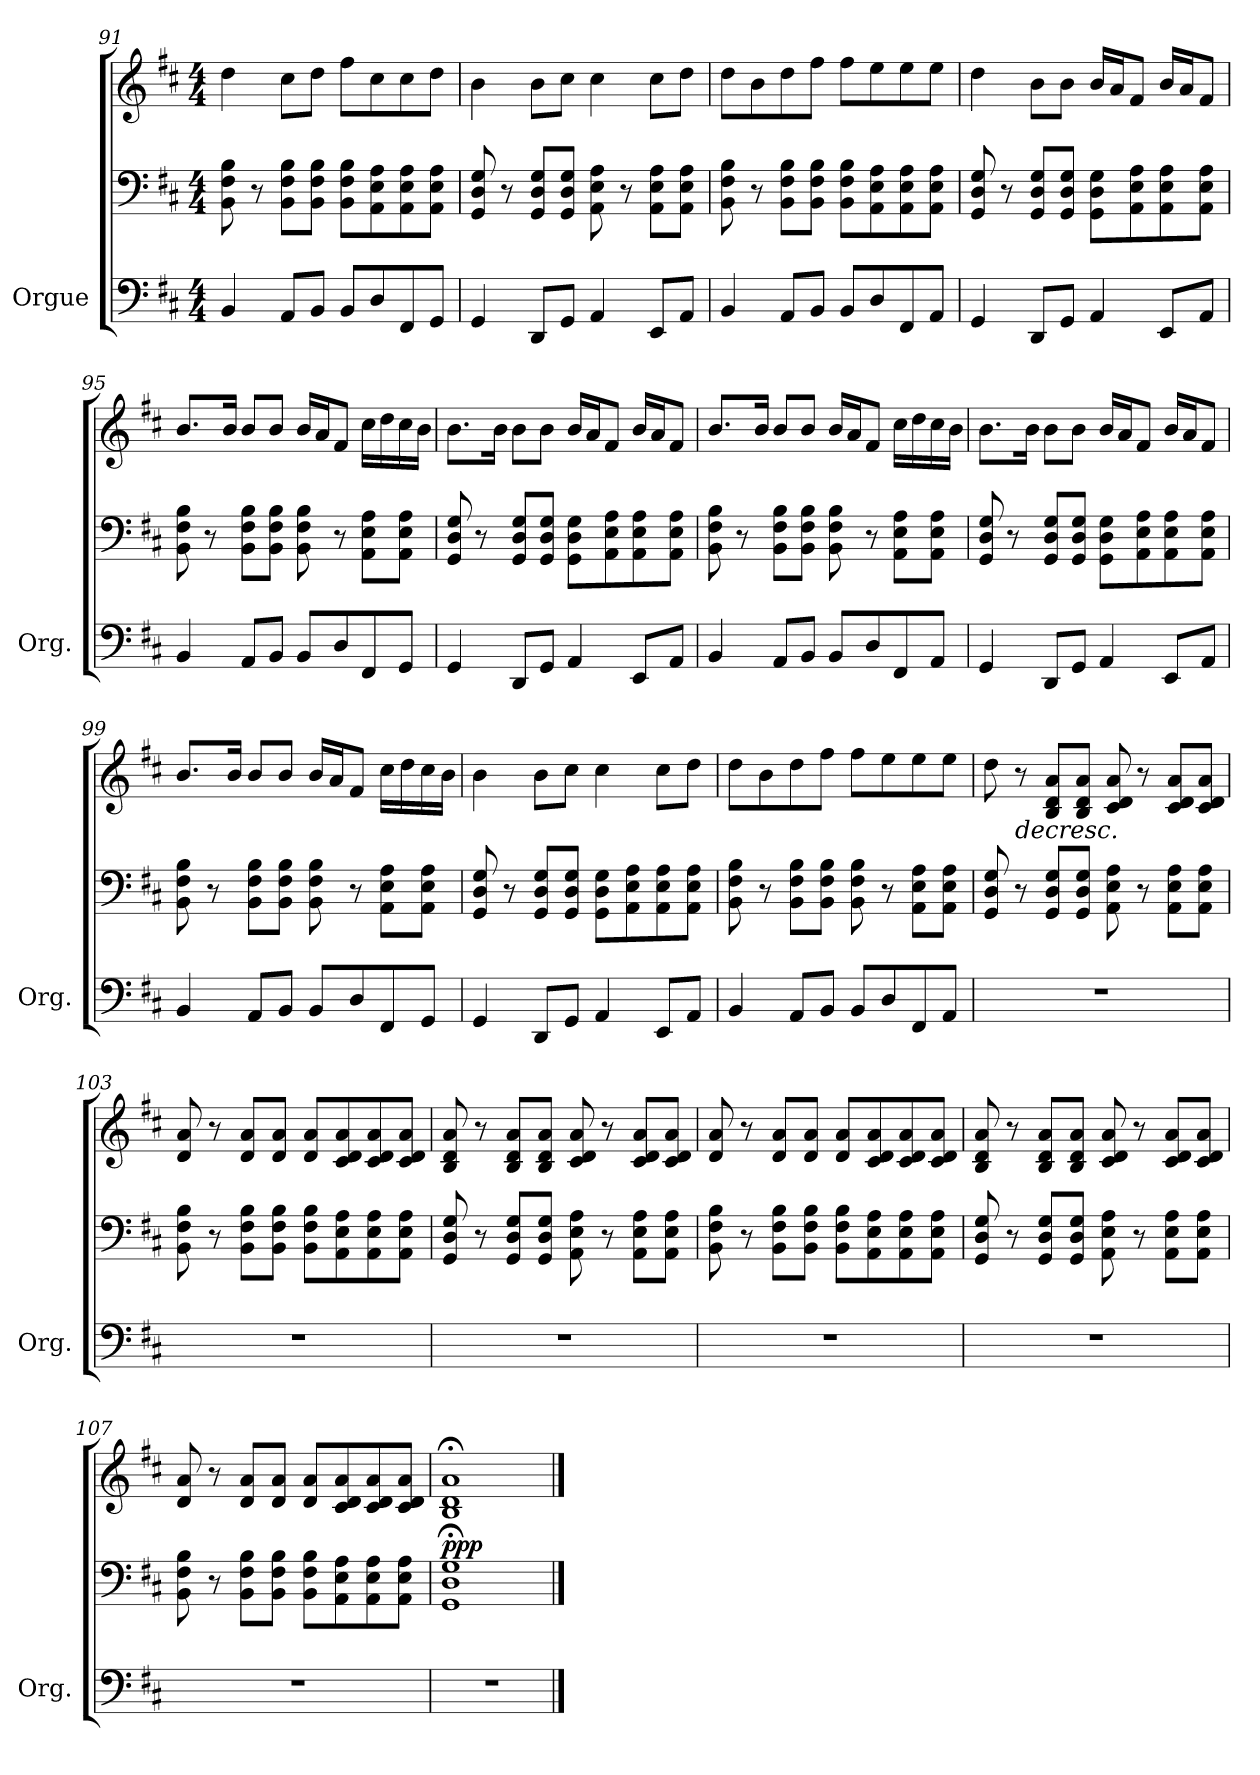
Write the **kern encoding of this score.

**kern	**kern	**kern	**dynam
*part1	*part1	*part1	*part1
*staff3	*staff2	*staff1	*staff1/2/3
*I"Orgue	*	*	*
*I'Org.	*	*	*
*clefF4	*clefF4	*clefG2	*
*k[f#c#]	*k[f#c#]	*k[f#c#]	*
*M4/4	*M4/4	*M4/4	*
=91	=91	=91	=91
4BB/	8BB\ 8F#\ 8B\	4dd\	.
.	8r	.	.
8AA/L	8BB\ 8F#\ 8B\L	8cc#\L	.
8BB/J	8BB\ 8F#\ 8B\J	8dd\J	.
8BB/L	8BB\ 8F#\ 8B\L	8ff#\L	.
8D/	8AA\ 8E\ 8A\	8cc#\	.
8FF#/	8AA\ 8E\ 8A\	8cc#\	.
8GG/J	8AA\ 8E\ 8A\J	8dd\J	.
=92	=92	=92	=92
4GG/	8GG/ 8D/ 8G/	4b\	.
.	8r	.	.
8DD/L	8GG/ 8D/ 8G/L	8b\L	.
8GG/J	8GG/ 8D/ 8G/J	8cc#\J	.
4AA/	8AA\ 8E\ 8A\	4cc#\	.
.	8r	.	.
8EE/L	8AA\ 8E\ 8A\L	8cc#\L	.
8AA/J	8AA\ 8E\ 8A\J	8dd\J	.
=93	=93	=93	=93
4BB/	8BB\ 8F#\ 8B\	8dd\L	.
.	8r	8b\	.
8AA/L	8BB\ 8F#\ 8B\L	8dd\	.
8BB/J	8BB\ 8F#\ 8B\J	8ff#\J	.
8BB/L	8BB\ 8F#\ 8B\L	8ff#\L	.
8D/	8AA\ 8E\ 8A\	8ee\	.
8FF#/	8AA\ 8E\ 8A\	8ee\	.
8AA/J	8AA\ 8E\ 8A\J	8ee\J	.
!!LO:LB:g=z
=94	=94	=94	=94
4GG/	8GG/ 8D/ 8G/	4dd\	.
.	8r	.	.
8DD/L	8GG/ 8D/ 8G/L	8b\L	.
8GG/J	8GG/ 8D/ 8G/J	8b\J	.
4AA/	8GG\ 8D\ 8G\L	16b/LL	.
.	.	16a/J	.
.	8AA\ 8E\ 8A\	8f#/J	.
8EE/L	8AA\ 8E\ 8A\	16b/LL	.
.	.	16a/J	.
8AA/J	8AA\ 8E\ 8A\J	8f#/J	.
=95	=95	=95	=95
4BB/	8BB\ 8F#\ 8B\	8.b/L	.
.	8r	.	.
.	.	16b/Jk	.
8AA/L	8BB\ 8F#\ 8B\L	8b/L	.
8BB/J	8BB\ 8F#\ 8B\J	8b/J	.
8BB/L	8BB\ 8F#\ 8B\	16b/LL	.
.	.	16a/J	.
8D/	8r	8f#/J	.
8FF#/	8AA\ 8E\ 8A\L	16cc#\LL	.
.	.	16dd\	.
8GG/J	8AA\ 8E\ 8A\J	16cc#\	.
.	.	16b\JJ	.
=96	=96	=96	=96
4GG/	8GG/ 8D/ 8G/	8.b\L	.
.	8r	.	.
.	.	16b\Jk	.
8DD/L	8GG/ 8D/ 8G/L	8b\L	.
8GG/J	8GG/ 8D/ 8G/J	8b\J	.
4AA/	8GG\ 8D\ 8G\L	16b/LL	.
.	.	16a/J	.
.	8AA\ 8E\ 8A\	8f#/J	.
8EE/L	8AA\ 8E\ 8A\	16b/LL	.
.	.	16a/J	.
8AA/J	8AA\ 8E\ 8A\J	8f#/J	.
!!LO:LB:g=z
=97	=97	=97	=97
4BB/	8BB\ 8F#\ 8B\	8.b/L	.
.	8r	.	.
.	.	16b/Jk	.
8AA/L	8BB\ 8F#\ 8B\L	8b/L	.
8BB/J	8BB\ 8F#\ 8B\J	8b/J	.
8BB/L	8BB\ 8F#\ 8B\	16b/LL	.
.	.	16a/J	.
8D/	8r	8f#/J	.
8FF#/	8AA\ 8E\ 8A\L	16cc#\LL	.
.	.	16dd\	.
8AA/J	8AA\ 8E\ 8A\J	16cc#\	.
.	.	16b\JJ	.
=98	=98	=98	=98
4GG/	8GG/ 8D/ 8G/	8.b\L	.
.	8r	.	.
.	.	16b\Jk	.
8DD/L	8GG/ 8D/ 8G/L	8b\L	.
8GG/J	8GG/ 8D/ 8G/J	8b\J	.
4AA/	8GG\ 8D\ 8G\L	16b/LL	.
.	.	16a/J	.
.	8AA\ 8E\ 8A\	8f#/J	.
8EE/L	8AA\ 8E\ 8A\	16b/LL	.
.	.	16a/J	.
8AA/J	8AA\ 8E\ 8A\J	8f#/J	.
=99	=99	=99	=99
4BB/	8BB\ 8F#\ 8B\	8.b/L	.
.	8r	.	.
.	.	16b/Jk	.
8AA/L	8BB\ 8F#\ 8B\L	8b/L	.
8BB/J	8BB\ 8F#\ 8B\J	8b/J	.
8BB/L	8BB\ 8F#\ 8B\	16b/LL	.
.	.	16a/J	.
8D/	8r	8f#/J	.
8FF#/	8AA\ 8E\ 8A\L	16cc#\LL	.
.	.	16dd\	.
8GG/J	8AA\ 8E\ 8A\J	16cc#\	.
.	.	16b\JJ	.
=100	=100	=100	=100
4GG/	8GG/ 8D/ 8G/	4b\	.
.	8r	.	.
8DD/L	8GG/ 8D/ 8G/L	8b\L	.
8GG/J	8GG/ 8D/ 8G/J	8cc#\J	.
4AA/	8GG\ 8D\ 8G\L	4cc#\	.
.	8AA\ 8E\ 8A\	.	.
8EE/L	8AA\ 8E\ 8A\	8cc#\L	.
8AA/J	8AA\ 8E\ 8A\J	8dd\J	.
!!LO:LB:g=z
=101	=101	=101	=101
4BB/	8BB\ 8F#\ 8B\	8dd\L	.
.	8r	8b\	.
8AA/L	8BB\ 8F#\ 8B\L	8dd\	.
8BB/J	8BB\ 8F#\ 8B\J	8ff#\J	.
8BB/L	8BB\ 8F#\ 8B\	8ff#\L	.
8D/	8r	8ee\	.
8FF#/	8AA\ 8E\ 8A\L	8ee\	.
8AA/J	8AA\ 8E\ 8A\J	8ee\J	.
=102	=102	=102	=102
1r	8GG/ 8D/ 8G/	8dd\	.
!	!	!	!LO:HP:b
.	8r	8r	>
.	8GG/ 8D/ 8G/L	8B/ 8d/ 8a/L	.
.	8GG/ 8D/ 8G/J	8B/ 8d/ 8a/J	.
.	8AA\ 8E\ 8A\	8c#/ 8d/ 8a/	.
.	8r	8r	.
.	8AA\ 8E\ 8A\L	8c#/ 8d/ 8a/L	.
.	8AA\ 8E\ 8A\J	8c#/ 8d/ 8a/J	.
=103	=103	=103	=103
1r	8BB\ 8F#\ 8B\	8d/ 8a/	.
.	8r	8r	.
.	8BB\ 8F#\ 8B\L	8d/ 8a/L	.
.	8BB\ 8F#\ 8B\J	8d/ 8a/J	.
.	8BB\ 8F#\ 8B\L	8d/ 8a/L	.
.	8AA\ 8E\ 8A\	8c#/ 8d/ 8a/	.
.	8AA\ 8E\ 8A\	8c#/ 8d/ 8a/	.
.	8AA\ 8E\ 8A\J	8c#/ 8d/ 8a/J	.
!!LO:PB:g=z
=104	=104	=104	=104
1r	8GG/ 8D/ 8G/	8B/ 8d/ 8a/	.
.	8r	8r	.
.	8GG/ 8D/ 8G/L	8B/ 8d/ 8a/L	.
.	8GG/ 8D/ 8G/J	8B/ 8d/ 8a/J	.
.	8AA\ 8E\ 8A\	8c#/ 8d/ 8a/	.
.	8r	8r	.
.	8AA\ 8E\ 8A\L	8c#/ 8d/ 8a/L	.
.	8AA\ 8E\ 8A\J	8c#/ 8d/ 8a/J	.
=105	=105	=105	=105
1r	8BB\ 8F#\ 8B\	8d/ 8a/	.
.	8r	8r	.
.	8BB\ 8F#\ 8B\L	8d/ 8a/L	.
.	8BB\ 8F#\ 8B\J	8d/ 8a/J	.
.	8BB\ 8F#\ 8B\L	8d/ 8a/L	.
.	8AA\ 8E\ 8A\	8c#/ 8d/ 8a/	.
.	8AA\ 8E\ 8A\	8c#/ 8d/ 8a/	.
.	8AA\ 8E\ 8A\J	8c#/ 8d/ 8a/J	.
=106	=106	=106	=106
1r	8GG/ 8D/ 8G/	8B/ 8d/ 8a/	.
.	8r	8r	.
.	8GG/ 8D/ 8G/L	8B/ 8d/ 8a/L	.
.	8GG/ 8D/ 8G/J	8B/ 8d/ 8a/J	.
.	8AA\ 8E\ 8A\	8c#/ 8d/ 8a/	.
.	8r	8r	.
.	8AA\ 8E\ 8A\L	8c#/ 8d/ 8a/L	.
.	8AA\ 8E\ 8A\J	8c#/ 8d/ 8a/J	.
!!LO:LB:g=z
=107	=107	=107	=107
1r	8BB\ 8F#\ 8B\	8d/ 8a/	.
.	8r	8r	.
.	8BB\ 8F#\ 8B\L	8d/ 8a/L	.
.	8BB\ 8F#\ 8B\J	8d/ 8a/J	.
.	8BB\ 8F#\ 8B\L	8d/ 8a/L	.
.	8AA\ 8E\ 8A\	8c#/ 8d/ 8a/	.
.	8AA\ 8E\ 8A\	8c#/ 8d/ 8a/	.
.	8AA\ 8E\ 8A\J	8c#/ 8d/ 8a/J	.
=108	=108	=108	=108
!	!	!	!LO:DY:a=2
1r	1GG;< 1D;< 1G;<	1B;< 1d;< 1a;<	ppp
.	.	.	]
==	==	==	==
*-	*-	*-	*-
